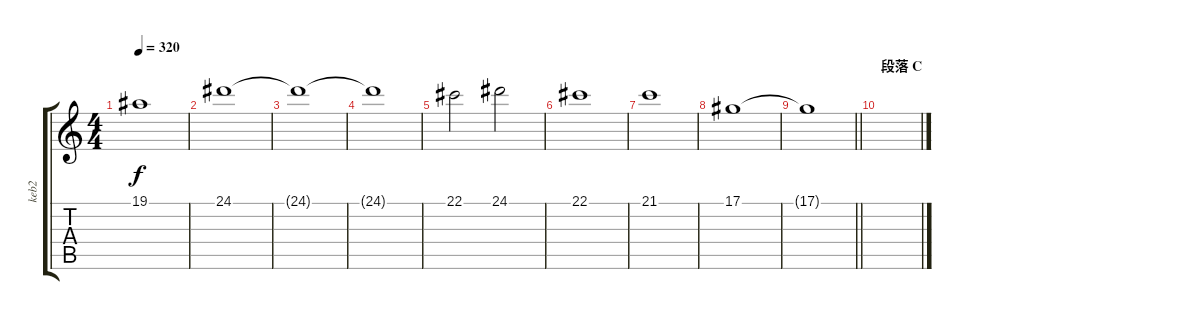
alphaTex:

\track ("keb2" "keb2") {instrument stringensemble1}
\staff {score tabs}
\tuning (Eb4 Bb3 Gb3 Db3 Ab2 Eb2) {hide}
\ts (4 4)
\tempo 320
\clef g2
\ks c
19.1.1{dy f} |
24.1.1 |
24.1{t}.1 |
24.1{t}.1 |
22.1.2 24.1.2 |
22.1.1 |
21.1.1 |
17.1.1 |
\barLineRight lightlight
17.1{t}.1 |
\section ("" "段落 C")
